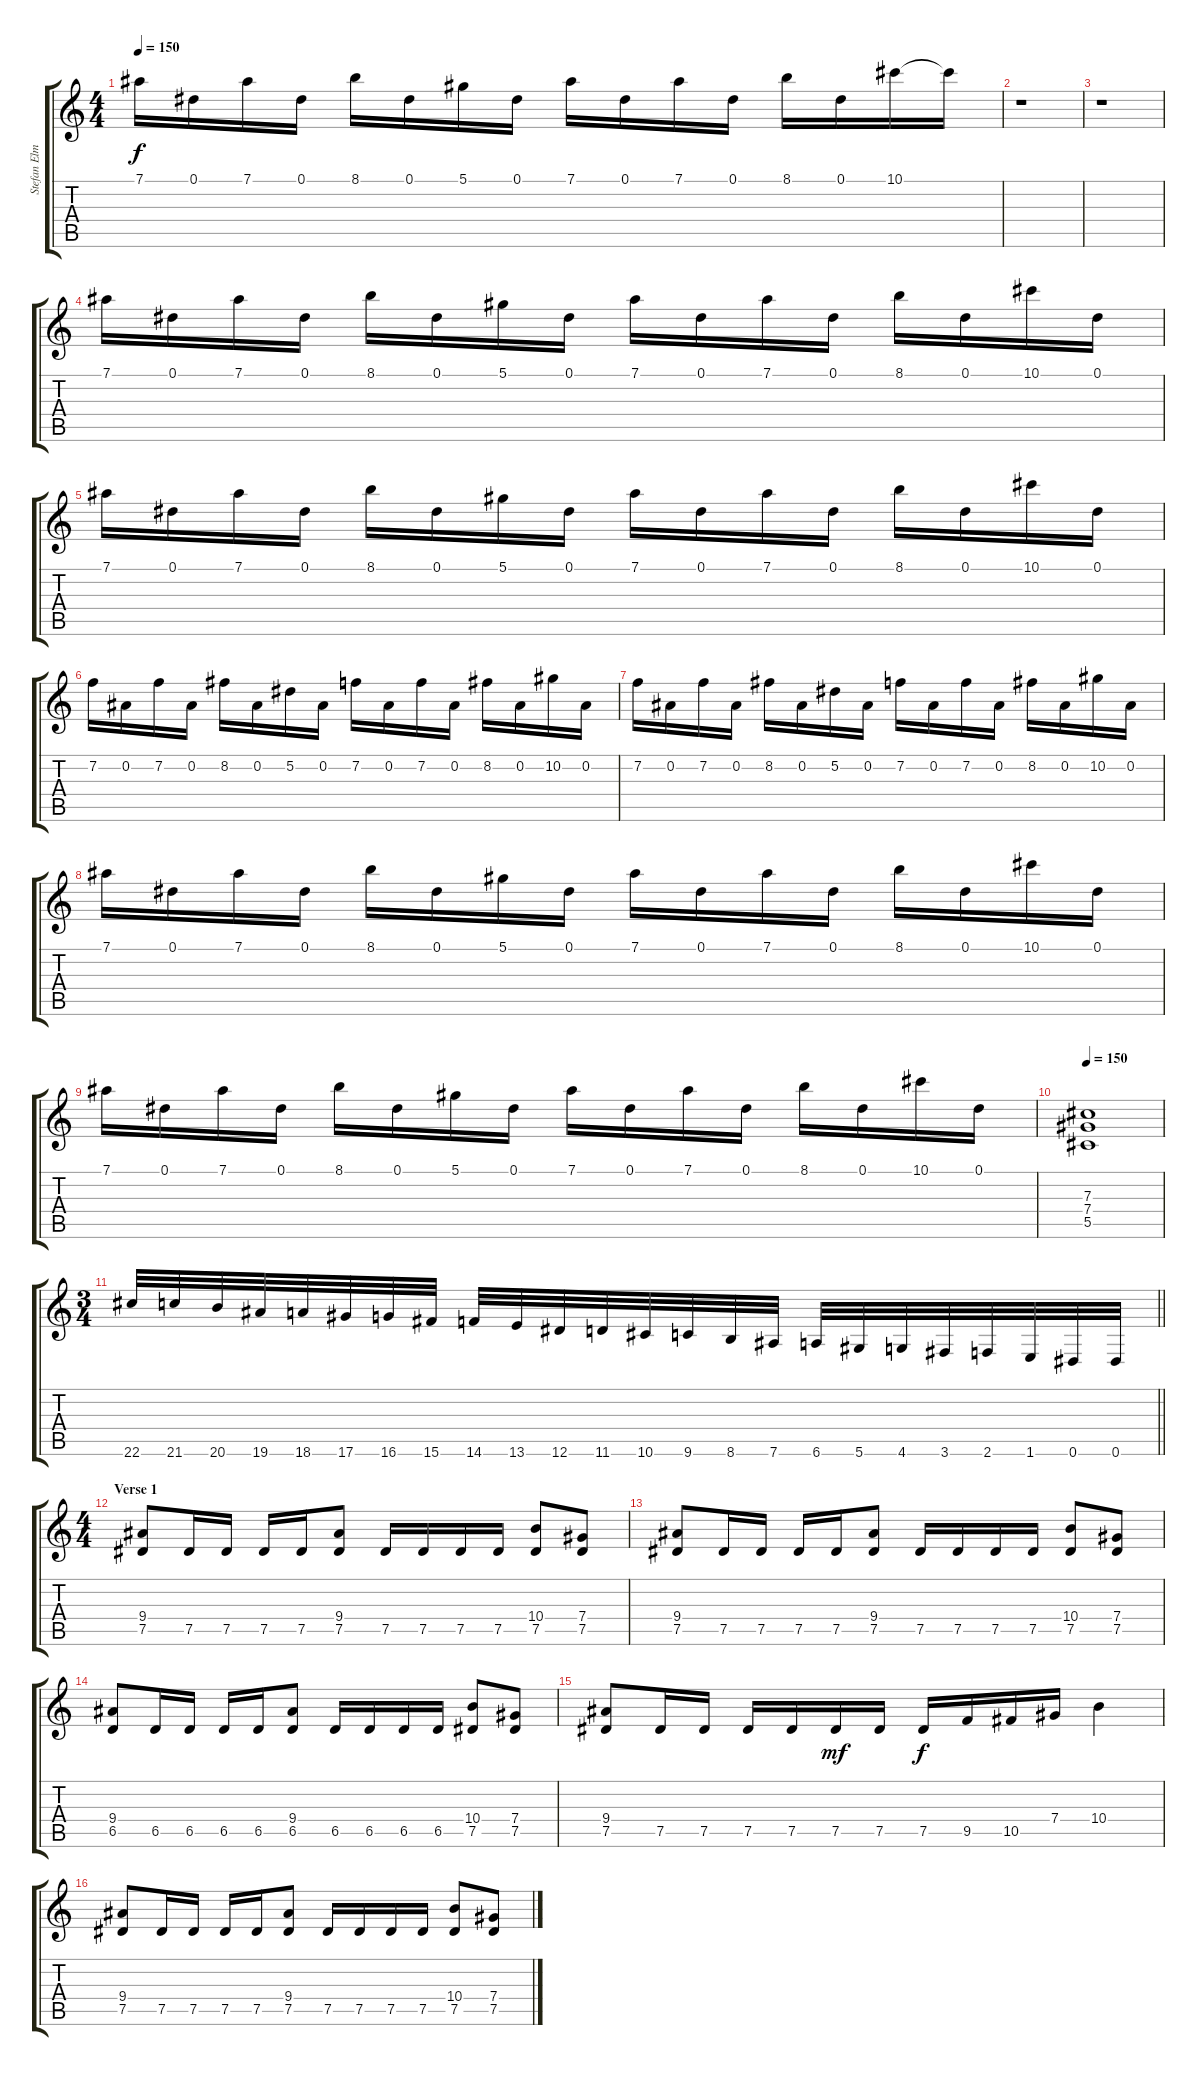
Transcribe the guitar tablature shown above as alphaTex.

\track ("Stefan Elmgren" "Stefan Elm") {instrument distortionguitar}
\staff {score tabs}
\tuning (Eb4 Bb3 Gb3 Db3 Ab2 Eb2) {hide}
\ts (4 4)
\tempo 150
\clef g2
\ks c
7.1.16{dy f} 0.1.16 7.1.16 0.1.16 8.1.16 0.1.16 5.1.16 0.1.16 7.1.16 0.1.16 7.1.16 0.1.16 8.1.16 0.1.16 10.1.16 10.1{t}.16 |
r.1 |
r.1 |
7.1.16 0.1.16 7.1.16 0.1.16 8.1.16 0.1.16 5.1.16 0.1.16 7.1.16 0.1.16 7.1.16 0.1.16 8.1.16 0.1.16 10.1.16 0.1.16 |
7.1.16 0.1.16 7.1.16 0.1.16 8.1.16 0.1.16 5.1.16 0.1.16 7.1.16 0.1.16 7.1.16 0.1.16 8.1.16 0.1.16 10.1.16 0.1.16 |
7.2.16 0.2.16 7.2.16 0.2.16 8.2.16 0.2.16 5.2.16 0.2.16 7.2.16 0.2.16 7.2.16 0.2.16 8.2.16 0.2.16 10.2.16 0.2.16 |
7.2.16 0.2.16 7.2.16 0.2.16 8.2.16 0.2.16 5.2.16 0.2.16 7.2.16 0.2.16 7.2.16 0.2.16 8.2.16 0.2.16 10.2.16 0.2.16 |
7.1.16 0.1.16 7.1.16 0.1.16 8.1.16 0.1.16 5.1.16 0.1.16 7.1.16 0.1.16 7.1.16 0.1.16 8.1.16 0.1.16 10.1.16 0.1.16 |
7.1.16 0.1.16 7.1.16 0.1.16 8.1.16 0.1.16 5.1.16 0.1.16 7.1.16 0.1.16 7.1.16 0.1.16 8.1.16 0.1.16 10.1.16 0.1.16 |
\tempo 150
(7.3 7.4 5.5).1 |
\ts (3 4)
\barLineRight lightlight
22.6.32{instrument guitarfretnoise} 21.6.32 20.6.32 19.6.32 18.6.32 17.6.32 16.6.32 15.6.32 14.6.32 13.6.32 12.6.32 11.6.32 10.6.32 9.6.32 8.6.32 7.6.32 6.6.32 5.6.32 4.6.32 3.6.32 2.6.32 1.6.32 0.6.32 0.6.32 |
\ts (4 4)
\section ("" "Verse 1")
(9.4 7.5).8{instrument distortionguitar} 7.5.16 7.5.16 7.5.16 7.5.16 (9.4 7.5).8 7.5.16 7.5.16 7.5.16 7.5.16 (10.4 7.5).8 (7.4 7.5).8 |
(9.4 7.5).8 7.5.16 7.5.16 7.5.16 7.5.16 (9.4 7.5).8 7.5.16 7.5.16 7.5.16 7.5.16 (10.4 7.5).8 (7.4 7.5).8 |
(9.4 6.5).8 6.5.16 6.5.16 6.5.16 6.5.16 (9.4 6.5).8 6.5.16 6.5.16 6.5.16 6.5.16 (10.4 7.5).8 (7.4 7.5).8 |
(9.4 7.5).8 7.5.16 7.5.16 7.5.16 7.5.16 7.5.16{dy mf} 7.5.16 7.5.16{dy f} 9.5.16 10.5.16 7.4.16 10.4.4 |
(9.4 7.5).8 7.5.16 7.5.16 7.5.16 7.5.16 (9.4 7.5).8 7.5.16 7.5.16 7.5.16 7.5.16 (10.4 7.5).8 (7.4 7.5).8
